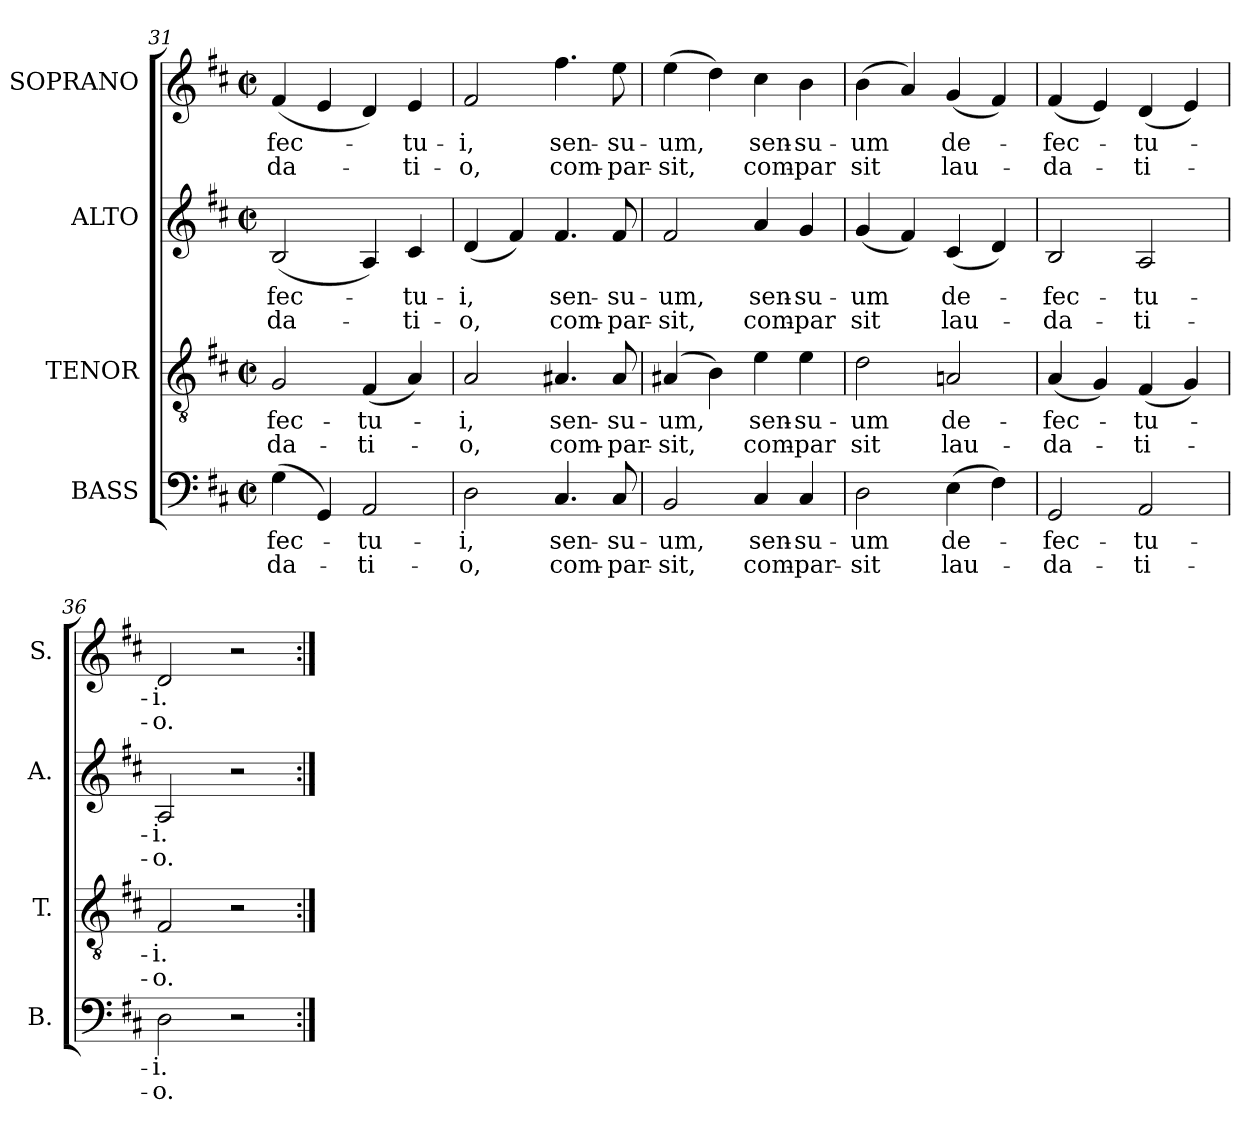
**kern	**text	**text	**kern	**text	**text	**kern	**text	**text	**kern	**text	**text
*part4	*part4	*part4	*part3	*part3	*part3	*part2	*part2	*part2	*part1	*part1	*part1
*staff4	*staff4	*staff4	*staff3	*staff3	*staff3	*staff2	*staff2	*staff2	*staff1	*staff1	*staff1
*I"BASS	*	*	*I"TENOR	*	*	*I"ALTO	*	*	*I"SOPRANO	*	*
*I'B.	*	*	*I'T.	*	*	*I'A.	*	*	*I'S.	*	*
*clefF4	*	*	*clefGv2	*	*	*clefG2	*	*	*clefG2	*	*
*	*	*	*ITrd7c12	*	*	*	*	*	*	*	*
*k[f#c#]	*	*	*k[f#c#]	*	*	*k[f#c#]	*	*	*k[f#c#]	*	*
*D:	*	*	*D:	*	*	*D:	*	*	*D:	*	*
*M2/2	*	*	*M2/2	*	*	*M2/2	*	*	*M2/2	*	*
*met(c|)	*	*	*met(c|)	*	*	*met(c|)	*	*	*met(c|)	*	*
=31	=31	=31	=31	=31	=31	=31	=31	=31	=31	=31	=31
!	!LO:LY:b:color=#000000	!LO:LY:b:color=#000000	!	!	!	!	!	!	!	!	!
!	!	!	!	!LO:LY:b:color=#000000	!LO:LY:b:color=#000000	!	!	!	!	!	!
!	!	!	!	!	!	!	!LO:LY:b:color=#000000	!LO:LY:b:color=#000000	!	!	!
!	!	!	!	!	!	!	!	!	!	!LO:LY:b:color=#000000	!LO:LY:b:color=#000000
(4Gi\	-fec-	-da-	2GGi/	-fec-	-da-	(2Bi/	-fec-	-da-	(4f#i/	-fec-	-da-
4GGi/)	.	.	.	.	.	.	.	.	4ei/	.	.
!	!LO:LY:b:color=#000000	!LO:LY:b:color=#000000	!	!	!	!	!	!	!	!	!
!	!	!	!	!LO:LY:b:color=#000000	!LO:LY:b:color=#000000	!	!	!	!	!	!
2AAi/	-tu-	-ti-	(4FF#i/	-tu-	-ti-	4Ai/)	.	.	4di/)	.	.
!	!	!	!	!	!	!	!LO:LY:b:color=#000000	!LO:LY:b:color=#000000	!	!	!
!	!	!	!	!	!	!	!	!	!	!LO:LY:b:color=#000000	!LO:LY:b:color=#000000
.	.	.	4AAi/)	.	.	4c#i/	-tu-	-ti-	4ei/	-tu-	-ti-
=32	=32	=32	=32	=32	=32	=32	=32	=32	=32	=32	=32
!	!LO:LY:b:color=#000000	!LO:LY:b:color=#000000	!	!	!	!	!	!	!	!	!
!	!	!	!	!LO:LY:b:color=#000000	!LO:LY:b:color=#000000	!	!	!	!	!	!
!	!	!	!	!	!	!	!LO:LY:b:color=#000000	!LO:LY:b:color=#000000	!	!	!
!	!	!	!	!	!	!	!	!	!	!LO:LY:b:color=#000000	!LO:LY:b:color=#000000
2Di\	-i,	-o,	2AAi/	-i,	-o,	(4di/	-i,	-o,	2f#i/	-i,	-o,
.	.	.	.	.	.	4f#i/)	.	.	.	.	.
!	!LO:LY:b:color=#000000	!LO:LY:b:color=#000000	!	!	!	!	!	!	!	!	!
!	!	!	!	!LO:LY:b:color=#000000	!LO:LY:b:color=#000000	!	!	!	!	!	!
!	!	!	!	!	!	!	!LO:LY:b:color=#000000	!LO:LY:b:color=#000000	!	!	!
!	!	!	!	!	!	!	!	!	!	!LO:LY:b:color=#000000	!LO:LY:b:color=#000000
4.C#i/	sen-	com-	4.AA#Xi/	sen-	com-	4.f#i/	sen-	com-	4.ff#i\	sen-	com-
!	!LO:LY:b:color=#000000	!LO:LY:b:color=#000000	!	!	!	!	!	!	!	!	!
!	!	!	!	!LO:LY:b:color=#000000	!LO:LY:b:color=#000000	!	!	!	!	!	!
!	!	!	!	!	!	!	!LO:LY:b:color=#000000	!LO:LY:b:color=#000000	!	!	!
!	!	!	!	!	!	!	!	!	!	!LO:LY:b:color=#000000	!LO:LY:b:color=#000000
8C#i/	-su-	-par-	8AA#i/	-su-	-par-	8f#i/	-su-	-par-	8eei\	-su-	-par-
!!LO:LB:g=z
=33	=33	=33	=33	=33	=33	=33	=33	=33	=33	=33	=33
!	!LO:LY:b:color=#000000	!LO:LY:b:color=#000000	!	!	!	!	!	!	!	!	!
!	!	!	!	!LO:LY:b:color=#000000	!LO:LY:b:color=#000000	!	!	!	!	!	!
!	!	!	!	!	!	!	!LO:LY:b:color=#000000	!LO:LY:b:color=#000000	!	!	!
!	!	!	!	!	!	!	!	!	!	!LO:LY:b:color=#000000	!LO:LY:b:color=#000000
2BBi/	-um,	-sit,	(4AA#Xi/	-um,	-sit,	2f#i/	-um,	-sit,	(4eei\	-um,	-sit,
.	.	.	4BBi\)	.	.	.	.	.	4ddi\)	.	.
!	!LO:LY:b:color=#000000	!LO:LY:b:color=#000000	!	!	!	!	!	!	!	!	!
!	!	!	!	!LO:LY:b:color=#000000	!LO:LY:b:color=#000000	!	!	!	!	!	!
!	!	!	!	!	!	!	!LO:LY:b:color=#000000	!LO:LY:b:color=#000000	!	!	!
!	!	!	!	!	!	!	!	!	!	!LO:LY:b:color=#000000	!LO:LY:b:color=#000000
4C#i/	sen-	com-	4Ei\	sen-	com-	4ai/	sen-	com-	4cc#i\	sen-	com-
!	!LO:LY:b:color=#000000	!LO:LY:b:color=#000000	!	!	!	!	!	!	!	!	!
!	!	!	!	!LO:LY:b:color=#000000	!LO:LY:b:color=#000000	!	!	!	!	!	!
!	!	!	!	!	!	!	!LO:LY:b:color=#000000	!LO:LY:b:color=#000000	!	!	!
!	!	!	!	!	!	!	!	!	!	!LO:LY:b:color=#000000	!LO:LY:b:color=#000000
4C#i/	-su-	-par-	4Ei\	-su-	-par	4gi/	-su-	-par	4bi\	-su-	-par
=34	=34	=34	=34	=34	=34	=34	=34	=34	=34	=34	=34
!	!LO:LY:b:color=#000000	!LO:LY:b:color=#000000	!	!	!	!	!	!	!	!	!
!	!	!	!	!LO:LY:b:color=#000000	!LO:LY:b:color=#000000	!	!	!	!	!	!
!	!	!	!	!	!	!	!LO:LY:b:color=#000000	!LO:LY:b:color=#000000	!	!	!
!	!	!	!	!	!	!	!	!	!	!LO:LY:b:color=#000000	!LO:LY:b:color=#000000
2Di\	-um	-sit	2Di\	-um	sit	(4gi/	-um	sit	(4bi\	-um	sit
.	.	.	.	.	.	4f#i/)	.	.	4ai/)	.	.
!	!LO:LY:b:color=#000000	!LO:LY:b:color=#000000	!	!	!	!	!	!	!	!	!
!	!	!	!	!LO:LY:b:color=#000000	!LO:LY:b:color=#000000	!	!	!	!	!	!
!	!	!	!	!	!	!	!LO:LY:b:color=#000000	!LO:LY:b:color=#000000	!	!	!
!	!	!	!	!	!	!	!	!	!	!LO:LY:b:color=#000000	!LO:LY:b:color=#000000
(4Ei\	de-	lau-	2AAni/	de-	lau-	(4c#i/	de-	lau-	(4gi/	de-	lau-
4F#i\)	.	.	.	.	.	4di/)	.	.	4f#i/)	.	.
=35	=35	=35	=35	=35	=35	=35	=35	=35	=35	=35	=35
!	!LO:LY:b:color=#000000	!LO:LY:b:color=#000000	!	!	!	!	!	!	!	!	!
!	!	!	!	!LO:LY:b:color=#000000	!LO:LY:b:color=#000000	!	!	!	!	!	!
!	!	!	!	!	!	!	!LO:LY:b:color=#000000	!LO:LY:b:color=#000000	!	!	!
!	!	!	!	!	!	!	!	!	!	!LO:LY:b:color=#000000	!LO:LY:b:color=#000000
2GGi/	-fec-	-da-	(4AAi/	-fec-	-da-	2Bi/	-fec-	-da-	(4f#i/	-fec-	-da-
.	.	.	4GGi/)	.	.	.	.	.	4ei/)	.	.
!	!LO:LY:b:color=#000000	!LO:LY:b:color=#000000	!	!	!	!	!	!	!	!	!
!	!	!	!	!LO:LY:b:color=#000000	!LO:LY:b:color=#000000	!	!	!	!	!	!
!	!	!	!	!	!	!	!LO:LY:b:color=#000000	!LO:LY:b:color=#000000	!	!	!
!	!	!	!	!	!	!	!	!	!	!LO:LY:b:color=#000000	!LO:LY:b:color=#000000
2AAi/	-tu-	-ti-	(4FF#i/	-tu-	-ti-	2Ai/	-tu-	-ti-	(4di/	-tu-	-ti-
.	.	.	4GGi/)	.	.	.	.	.	4ei/)	.	.
=36	=36	=36	=36	=36	=36	=36	=36	=36	=36	=36	=36
!	!LO:LY:b:color=#000000	!LO:LY:b:color=#000000	!	!	!	!	!	!	!	!	!
!	!	!	!	!LO:LY:b:color=#000000	!LO:LY:b:color=#000000	!	!	!	!	!	!
!	!	!	!	!	!	!	!LO:LY:b:color=#000000	!LO:LY:b:color=#000000	!	!	!
!	!	!	!	!	!	!	!	!	!	!LO:LY:b:color=#000000	!LO:LY:b:color=#000000
2Di\	-i.	-o.	2FF#i/	-i.	-o.	2Ai/	-i.	-o.	2di/	-i.	-o.
2r	.	.	2r	.	.	2r	.	.	2r	.	.
=:|!	=:|!	=:|!	=:|!	=:|!	=:|!	=:|!	=:|!	=:|!	=:|!	=:|!	=:|!
*-	*-	*-	*-	*-	*-	*-	*-	*-	*-	*-	*-
